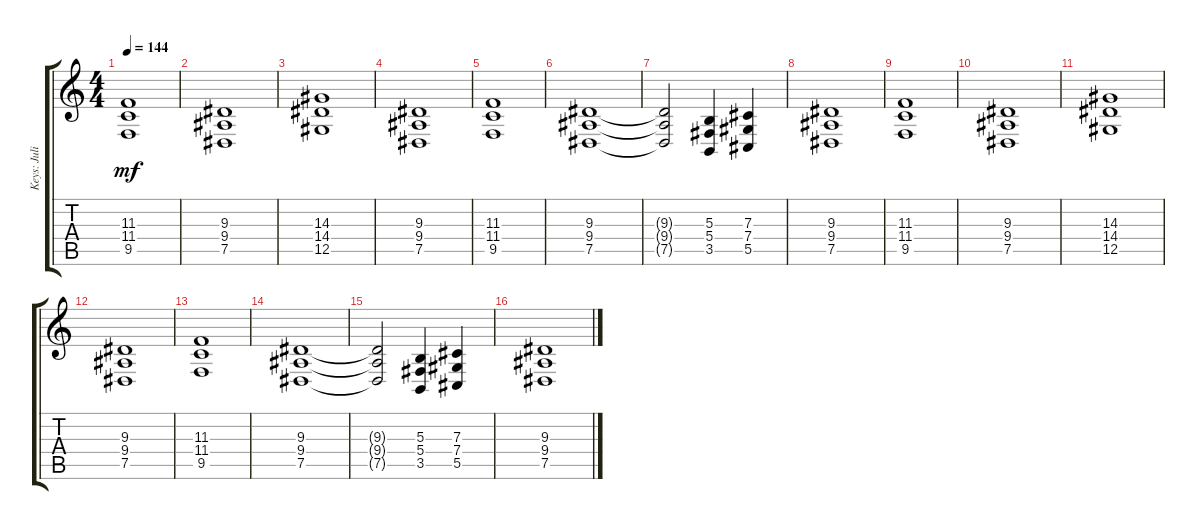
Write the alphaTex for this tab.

\track ("Keys: Julie" "Keys: Juli") {instrument synthstrings1}
\staff {score tabs}
\tuning (Eb4 Bb3 Gb3 Db3 Ab2 Eb2) {hide}
\ts (4 4)
\tempo 144
\clef g2
\ks c
(11.3 11.4 9.5).1{dy mf} |
(9.3 9.4 7.5).1 |
(14.3 14.4 12.5).1 |
(9.3 9.4 7.5).1 |
(11.3 11.4 9.5).1 |
(9.3 9.4 7.5).1 |
(9.3{t} 9.4{t} 7.5{t}).2 (5.3 5.4 3.5).4 (7.3 7.4 5.5).4 |
(9.3 9.4 7.5).1 |
(11.3 11.4 9.5).1 |
(9.3 9.4 7.5).1 |
(14.3 14.4 12.5).1 |
(9.3 9.4 7.5).1 |
(11.3 11.4 9.5).1 |
(9.3 9.4 7.5).1 |
(9.3{t} 9.4{t} 7.5{t}).2 (5.3 5.4 3.5).4 (7.3 7.4 5.5).4 |
(9.3 9.4 7.5).1
